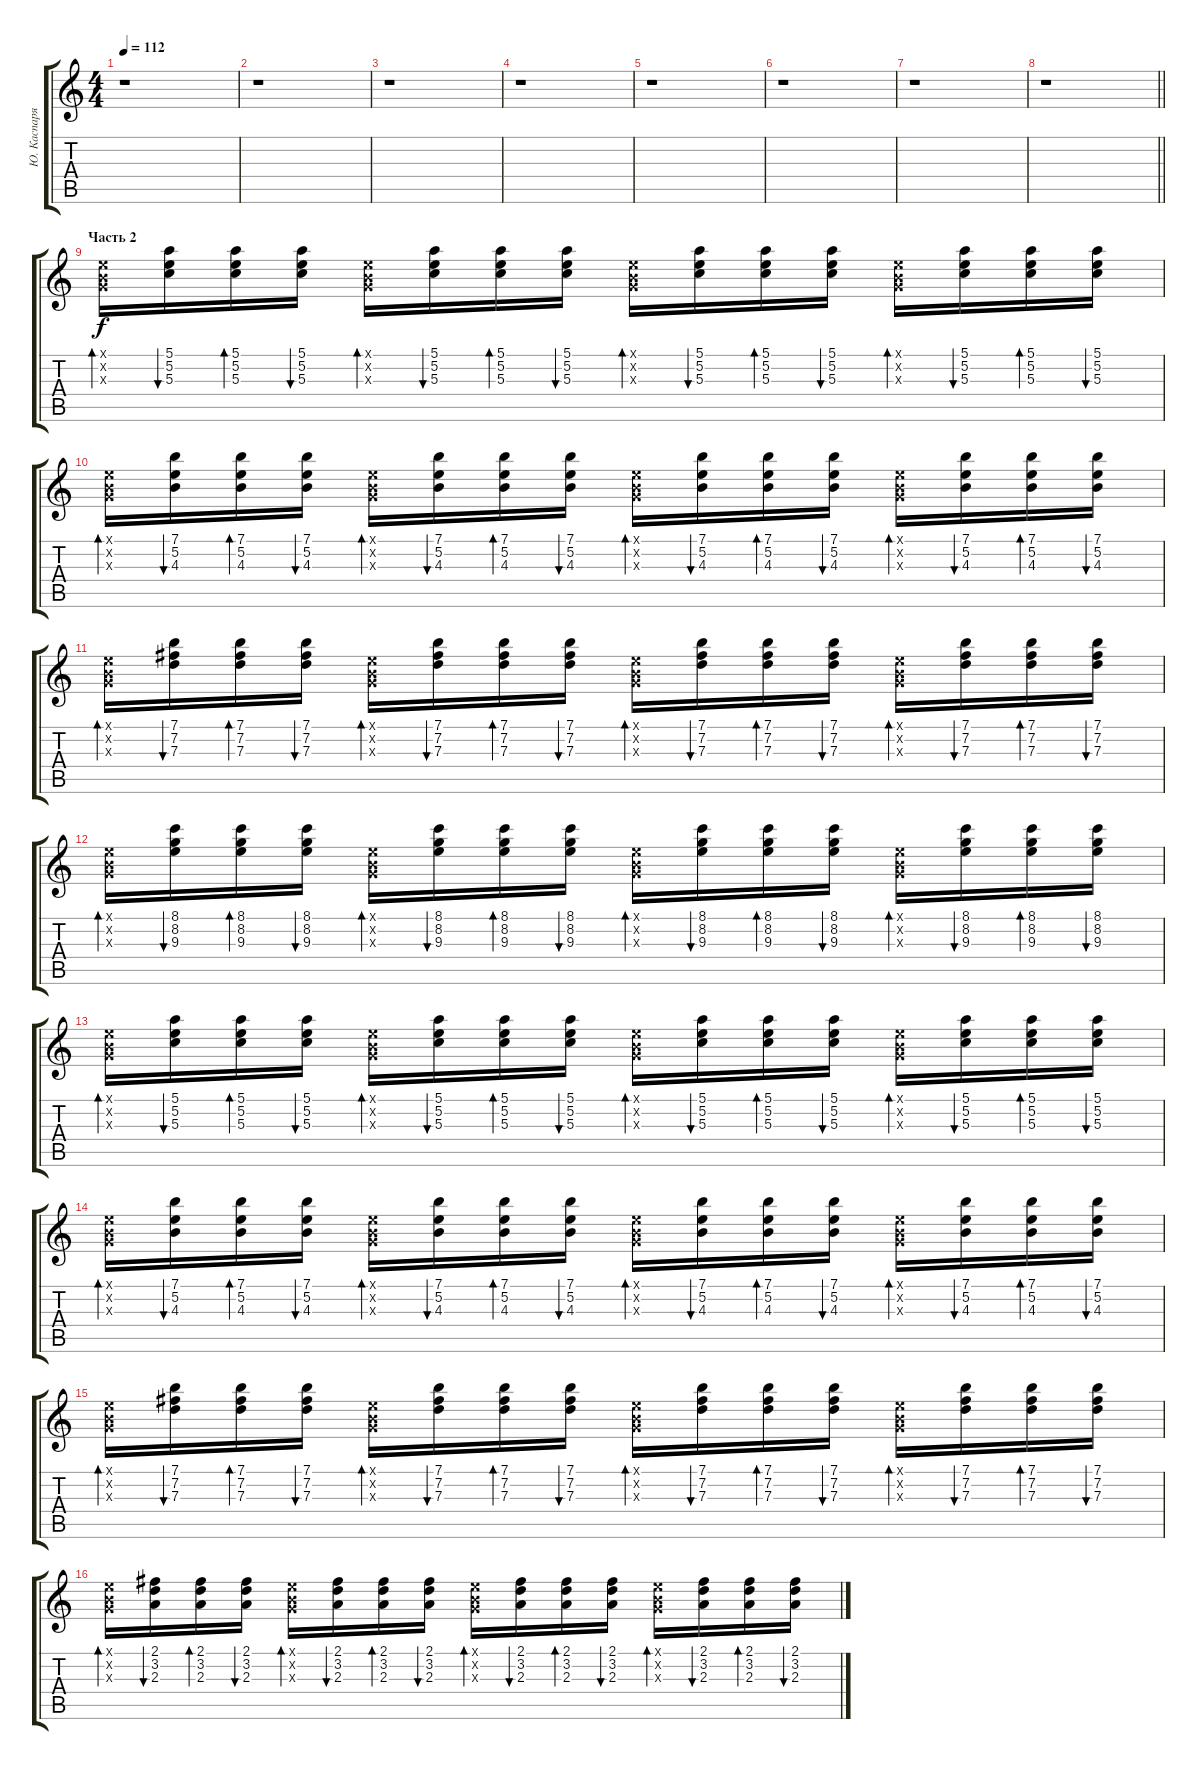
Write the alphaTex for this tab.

\track ("Ю. Каспарян (ритм)" "Ю. Каспаря") {instrument electricguitarclean}
\staff {score tabs}
\tuning (E4 B3 G3 D3 A2 E2) {hide}
\ts (4 4)
\tempo 112
\clef g2
\ks c
r.1{dy f} |
r.1 |
r.1 |
r.1 |
r.1 |
r.1 |
r.1 |
\barLineRight lightlight
r.1 |
\section ("" "Часть 2")
(0.1{x} 0.2{x} 0.3{x}).16{bd 60} (5.1 5.2 5.3).16{bu 60} (5.1 5.2 5.3).16{bd 60} (5.1 5.2 5.3).16{bu 60} (0.1{x} 0.2{x} 0.3{x}).16{bd 60} (5.1 5.2 5.3).16{bu 60} (5.1 5.2 5.3).16{bd 60} (5.1 5.2 5.3).16{bu 60} (0.1{x} 0.2{x} 0.3{x}).16{bd 60} (5.1 5.2 5.3).16{bu 60} (5.1 5.2 5.3).16{bd 60} (5.1 5.2 5.3).16{bu 60} (0.1{x} 0.2{x} 0.3{x}).16{bd 60} (5.1 5.2 5.3).16{bu 60} (5.1 5.2 5.3).16{bd 60} (5.1 5.2 5.3).16{bu 60} |
(0.1{x} 0.2{x} 0.3{x}).16{bd 60} (7.1 5.2 4.3).16{bu 60} (7.1 5.2 4.3).16{bd 60} (7.1 5.2 4.3).16{bu 60} (0.1{x} 0.2{x} 0.3{x}).16{bd 60} (7.1 5.2 4.3).16{bu 60} (7.1 5.2 4.3).16{bd 60} (7.1 5.2 4.3).16{bu 60} (0.1{x} 0.2{x} 0.3{x}).16{bd 60} (7.1 5.2 4.3).16{bu 60} (7.1 5.2 4.3).16{bd 60} (7.1 5.2 4.3).16{bu 60} (0.1{x} 0.2{x} 0.3{x}).16{bd 60} (7.1 5.2 4.3).16{bu 60} (7.1 5.2 4.3).16{bd 60} (7.1 5.2 4.3).16{bu 60} |
(0.1{x} 0.2{x} 0.3{x}).16{bd 60} (7.1 7.2 7.3).16{bu 60} (7.1 7.2 7.3).16{bd 60} (7.1 7.2 7.3).16{bu 60} (0.1{x} 0.2{x} 0.3{x}).16{bd 60} (7.1 7.2 7.3).16{bu 60} (7.1 7.2 7.3).16{bd 60} (7.1 7.2 7.3).16{bu 60} (0.1{x} 0.2{x} 0.3{x}).16{bd 60} (7.1 7.2 7.3).16{bu 60} (7.1 7.2 7.3).16{bd 60} (7.1 7.2 7.3).16{bu 60} (0.1{x} 0.2{x} 0.3{x}).16{bd 60} (7.1 7.2 7.3).16{bu 60} (7.1 7.2 7.3).16{bd 60} (7.1 7.2 7.3).16{bu 60} |
(0.1{x} 0.2{x} 0.3{x}).16{bd 60} (8.1 8.2 9.3).16{bu 60} (8.1 8.2 9.3).16{bd 60} (8.1 8.2 9.3).16{bu 60} (0.1{x} 0.2{x} 0.3{x}).16{bd 60} (8.1 8.2 9.3).16{bu 60} (8.1 8.2 9.3).16{bd 60} (8.1 8.2 9.3).16{bu 60} (0.1{x} 0.2{x} 0.3{x}).16{bd 60} (8.1 8.2 9.3).16{bu 60} (8.1 8.2 9.3).16{bd 60} (8.1 8.2 9.3).16{bu 60} (0.1{x} 0.2{x} 0.3{x}).16{bd 60} (8.1 8.2 9.3).16{bu 60} (8.1 8.2 9.3).16{bd 60} (8.1 8.2 9.3).16{bu 60} |
(0.1{x} 0.2{x} 0.3{x}).16{bd 60} (5.1 5.2 5.3).16{bu 60} (5.1 5.2 5.3).16{bd 60} (5.1 5.2 5.3).16{bu 60} (0.1{x} 0.2{x} 0.3{x}).16{bd 60} (5.1 5.2 5.3).16{bu 60} (5.1 5.2 5.3).16{bd 60} (5.1 5.2 5.3).16{bu 60} (0.1{x} 0.2{x} 0.3{x}).16{bd 60} (5.1 5.2 5.3).16{bu 60} (5.1 5.2 5.3).16{bd 60} (5.1 5.2 5.3).16{bu 60} (0.1{x} 0.2{x} 0.3{x}).16{bd 60} (5.1 5.2 5.3).16{bu 60} (5.1 5.2 5.3).16{bd 60} (5.1 5.2 5.3).16{bu 60} |
(0.1{x} 0.2{x} 0.3{x}).16{bd 60} (7.1 5.2 4.3).16{bu 60} (7.1 5.2 4.3).16{bd 60} (7.1 5.2 4.3).16{bu 60} (0.1{x} 0.2{x} 0.3{x}).16{bd 60} (7.1 5.2 4.3).16{bu 60} (7.1 5.2 4.3).16{bd 60} (7.1 5.2 4.3).16{bu 60} (0.1{x} 0.2{x} 0.3{x}).16{bd 60} (7.1 5.2 4.3).16{bu 60} (7.1 5.2 4.3).16{bd 60} (7.1 5.2 4.3).16{bu 60} (0.1{x} 0.2{x} 0.3{x}).16{bd 60} (7.1 5.2 4.3).16{bu 60} (7.1 5.2 4.3).16{bd 60} (7.1 5.2 4.3).16{bu 60} |
(0.1{x} 0.2{x} 0.3{x}).16{bd 60} (7.1 7.2 7.3).16{bu 60} (7.1 7.2 7.3).16{bd 60} (7.1 7.2 7.3).16{bu 60} (0.1{x} 0.2{x} 0.3{x}).16{bd 60} (7.1 7.2 7.3).16{bu 60} (7.1 7.2 7.3).16{bd 60} (7.1 7.2 7.3).16{bu 60} (0.1{x} 0.2{x} 0.3{x}).16{bd 60} (7.1 7.2 7.3).16{bu 60} (7.1 7.2 7.3).16{bd 60} (7.1 7.2 7.3).16{bu 60} (0.1{x} 0.2{x} 0.3{x}).16{bd 60} (7.1 7.2 7.3).16{bu 60} (7.1 7.2 7.3).16{bd 60} (7.1 7.2 7.3).16{bu 60} |
(0.1{x} 0.2{x} 0.3{x}).16{bd 60} (2.1 3.2 2.3).16{bu 60} (2.1 3.2 2.3).16{bd 60} (2.1 3.2 2.3).16{bu 60} (0.1{x} 0.2{x} 0.3{x}).16{bd 60} (2.1 3.2 2.3).16{bu 60} (2.1 3.2 2.3).16{bd 60} (2.1 3.2 2.3).16{bu 60} (0.1{x} 0.2{x} 0.3{x}).16{bd 60} (2.1 3.2 2.3).16{bu 60} (2.1 3.2 2.3).16{bd 60} (2.1 3.2 2.3).16{bu 60} (0.1{x} 0.2{x} 0.3{x}).16{bd 60} (2.1 3.2 2.3).16{bu 60} (2.1 3.2 2.3).16{bd 60} (2.1 3.2 2.3).16{bu 60}
